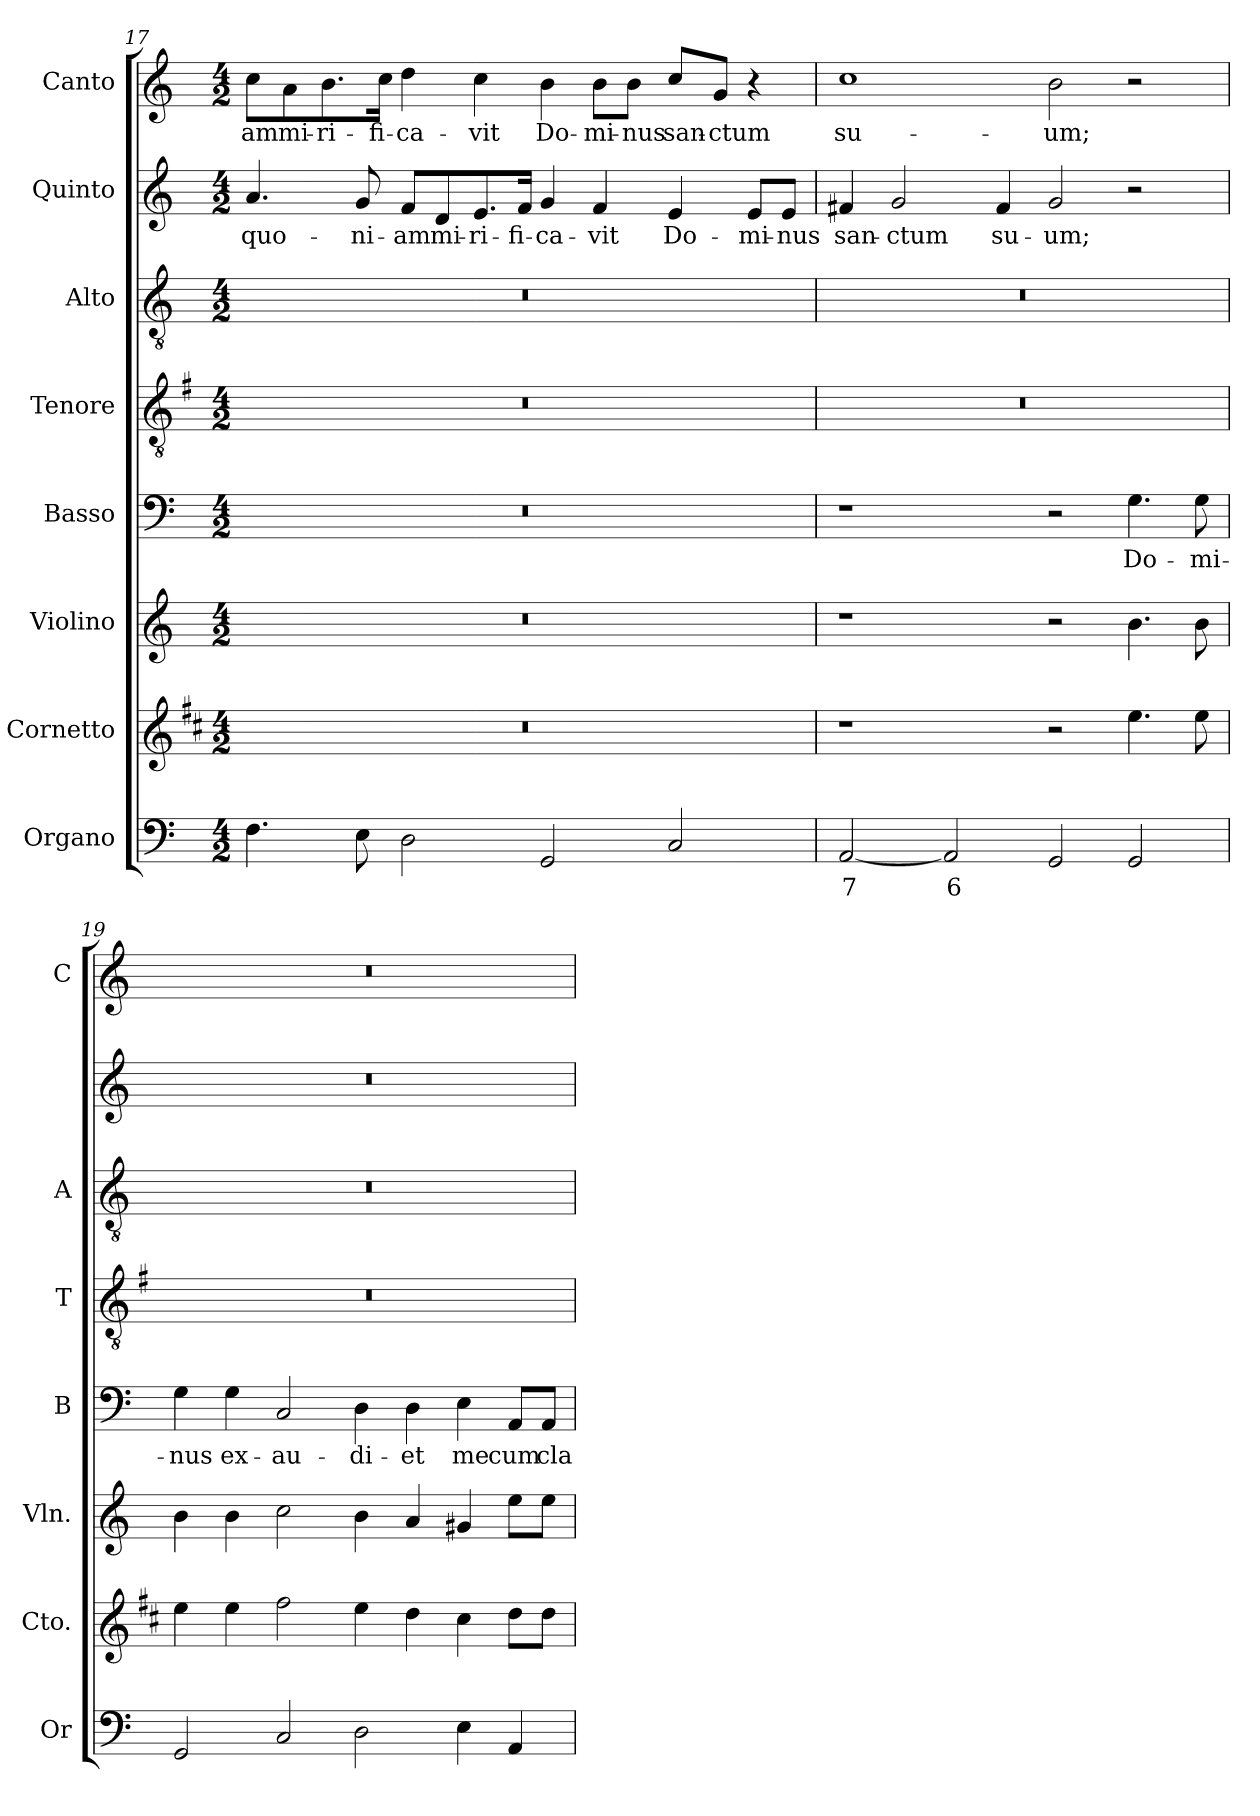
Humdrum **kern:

**kern	**text	**kern	**kern	**kern	**text	**kern	**kern	**kern	**text	**kern	**text
*part8	*part8	*part7	*part6	*part5	*part5	*part4	*part3	*part2	*part2	*part1	*part1
*staff8	*staff8	*staff7	*staff6	*staff5	*staff5	*staff4	*staff3	*staff2	*staff2	*staff1	*staff1
*I"Organo	*	*I"Cornetto	*I"Violino	*I"Basso	*	*I"Tenore	*I"Alto	*I"Quinto	*	*I"Canto	*
*I'Or	*	*I'Cto.	*I'Vln.	*I'B	*	*I'T	*I'A	*	*	*I'C	*
*clefF4	*	*clefG2	*clefG2	*clefF4	*	*clefGv2	*clefGv2	*clefG2	*	*clefG2	*
*	*	*ITrd1c2	*	*	*	*ITrd4c7	*	*	*	*	*
*k[]	*	*k[]	*k[]	*k[]	*	*k[]	*k[]	*k[]	*	*k[]	*
*C:	*	*C:	*C:	*C:	*	*C:	*C:	*C:	*	*C:	*
*M4/2	*	*M4/2	*M4/2	*M4/2	*	*M4/2	*M4/2	*M4/2	*	*M4/2	*
=17	=17	=17	=17	=17	=17	=17	=17	=17	=17	=17	=17
!	!	!	!	!	!	!	!	!	!LO:LY:b	!	!LO:LY:b
4.F\	.	0r	0r	0r	.	0r	0r	4.a/	quo-	8cc\L	-am
!	!	!	!	!	!	!	!	!	!	!	!LO:LY:b
.	.	.	.	.	.	.	.	.	.	8a\	mi-
!	!	!	!	!	!	!	!	!	!	!	!LO:LY:b
.	.	.	.	.	.	.	.	.	.	8.b\	-ri-
!	!	!	!	!	!	!	!	!	!LO:LY:b	!	!
8E\	.	.	.	.	.	.	.	8g/	-ni-	.	.
!	!	!	!	!	!	!	!	!	!	!	!LO:LY:b
.	.	.	.	.	.	.	.	.	.	16cc\Jk	-fi-
!	!	!	!	!	!	!	!	!	!LO:LY:b	!	!LO:LY:b
2D\	.	.	.	.	.	.	.	8f/L	-am	4dd\	-ca-
!	!	!	!	!	!	!	!	!	!LO:LY:b	!	!
.	.	.	.	.	.	.	.	8d/	mi-	.	.
!	!	!	!	!	!	!	!	!	!LO:LY:b	!	!LO:LY:b
.	.	.	.	.	.	.	.	8.e/	-ri-	4cc\	-vit
!	!	!	!	!	!	!	!	!	!LO:LY:b	!	!
.	.	.	.	.	.	.	.	16f/Jk	-fi-	.	.
!	!	!	!	!	!	!	!	!	!LO:LY:b	!	!LO:LY:b
2GG/	.	.	.	.	.	.	.	4g/	-ca-	4b\	Do-
!	!	!	!	!	!	!	!	!	!LO:LY:b	!	!LO:LY:b
.	.	.	.	.	.	.	.	4f/	-vit	8b\L	-mi-
!	!	!	!	!	!	!	!	!	!	!	!LO:LY:b
.	.	.	.	.	.	.	.	.	.	8b\J	-nus
!	!	!	!	!	!	!	!	!	!LO:LY:b	!	!LO:LY:b
2C/	.	.	.	.	.	.	.	4e/	Do-	8cc/L	san-
!	!	!	!	!	!	!	!	!	!	!	!LO:LY:b
.	.	.	.	.	.	.	.	.	.	8g/J	-ctum
!	!	!	!	!	!	!	!	!	!LO:LY:b	!	!
.	.	.	.	.	.	.	.	8e/L	-mi-	4r	.
!	!	!	!	!	!	!	!	!	!LO:LY:b	!	!
.	.	.	.	.	.	.	.	8e/J	-nus	.	.
!!LO:PB:g=z
=18	=18	=18	=18	=18	=18	=18	=18	=18	=18	=18	=18
!	!LO:LY:b	!	!	!	!	!	!	!	!LO:LY:b	!	!LO:LY:b
[2AA/	7	1r	1r	1r	.	0r	0r	4f#X/	san-	1cc	su-
!	!	!	!	!	!	!	!	!	!LO:LY:b	!	!
.	.	.	.	.	.	.	.	2g/	-ctum	.	.
!	!LO:LY:b	!	!	!	!	!	!	!	!	!	!
2AA/]	6	.	.	.	.	.	.	.	.	.	.
!	!	!	!	!	!	!	!	!	!LO:LY:b	!	!
.	.	.	.	.	.	.	.	4f#/	su-	.	.
!	!	!	!	!	!	!	!	!	!LO:LY:b	!	!LO:LY:b
2GG/	.	2r	2r	2r	.	.	.	2g/	-um;	2b\	-um;
!	!	!	!	!	!LO:LY:b	!	!	!	!	!	!
2GG/	.	4.dd\	4.b\	4.G\	Do-	.	.	2r	.	2r	.
!	!	!	!	!	!LO:LY:b	!	!	!	!	!	!
.	.	8dd\	8b\	8G\	-mi-	.	.	.	.	.	.
=19	=19	=19	=19	=19	=19	=19	=19	=19	=19	=19	=19
!	!	!	!	!	!LO:LY:b	!	!	!	!	!	!
2GG/	.	4dd\	4b\	4G\	-nus	0r	0r	0r	.	0r	.
!	!	!	!	!	!LO:LY:b	!	!	!	!	!	!
.	.	4dd\	4b\	4G\	ex-	.	.	.	.	.	.
!	!	!	!	!	!LO:LY:b	!	!	!	!	!	!
2C/	.	2ee\	2cc\	2C/	-au-	.	.	.	.	.	.
!	!	!	!	!	!LO:LY:b	!	!	!	!	!	!
2D\	.	4dd\	4b\	4D\	-di-	.	.	.	.	.	.
!	!	!	!	!	!LO:LY:b	!	!	!	!	!	!
.	.	4cc\	4a/	4D\	-et	.	.	.	.	.	.
!	!	!	!	!	!LO:LY:b	!	!	!	!	!	!
4E\	.	4b\	4g#X/	4E\	me	.	.	.	.	.	.
!	!	!	!	!	!LO:LY:b	!	!	!	!	!	!
4AA/	.	8cc\L	8ee\L	8AA/L	cum	.	.	.	.	.	.
!	!	!	!	!	!LO:LY:b	!	!	!	!	!	!
.	.	8cc\J	8ee\J	8AA/J	cla-	.	.	.	.	.	.
=	=	=	=	=	=	=	=	=	=	=	=
*-	*-	*-	*-	*-	*-	*-	*-	*-	*-	*-	*-
